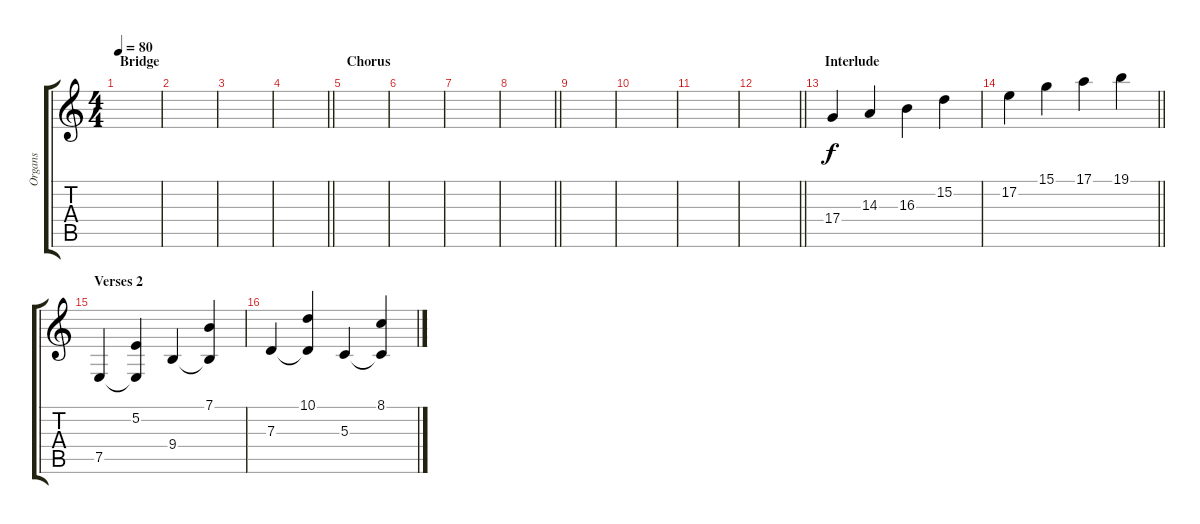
\track ("Organs" "Organs") {instrument flute}
\staff {score tabs}
\tuning (E4 B3 G3 D3 A2 E2) {hide}
\ts (4 4)
\section ("" "Bridge")
\tempo 80
\clef g2
\ks c
|
|
|
\barLineRight lightlight
|
\section ("" "Chorus")
|
|
|
\barLineRight lightlight
|
|
|
|
\barLineRight lightlight
|
\section ("" "Interlude")
17.4.4 14.3.4 16.3.4 15.2.4 |
\barLineRight lightlight
17.2.4 15.1.4 17.1.4 19.1.4 |
\section ("" "Verses 2")
7.5.4 (5.2 7.5{t}).4 9.4.4 (7.1 9.4{t}).4 |
7.3.4 (10.1 7.3{t}).4 5.3.4 (8.1 5.3{t}).4
